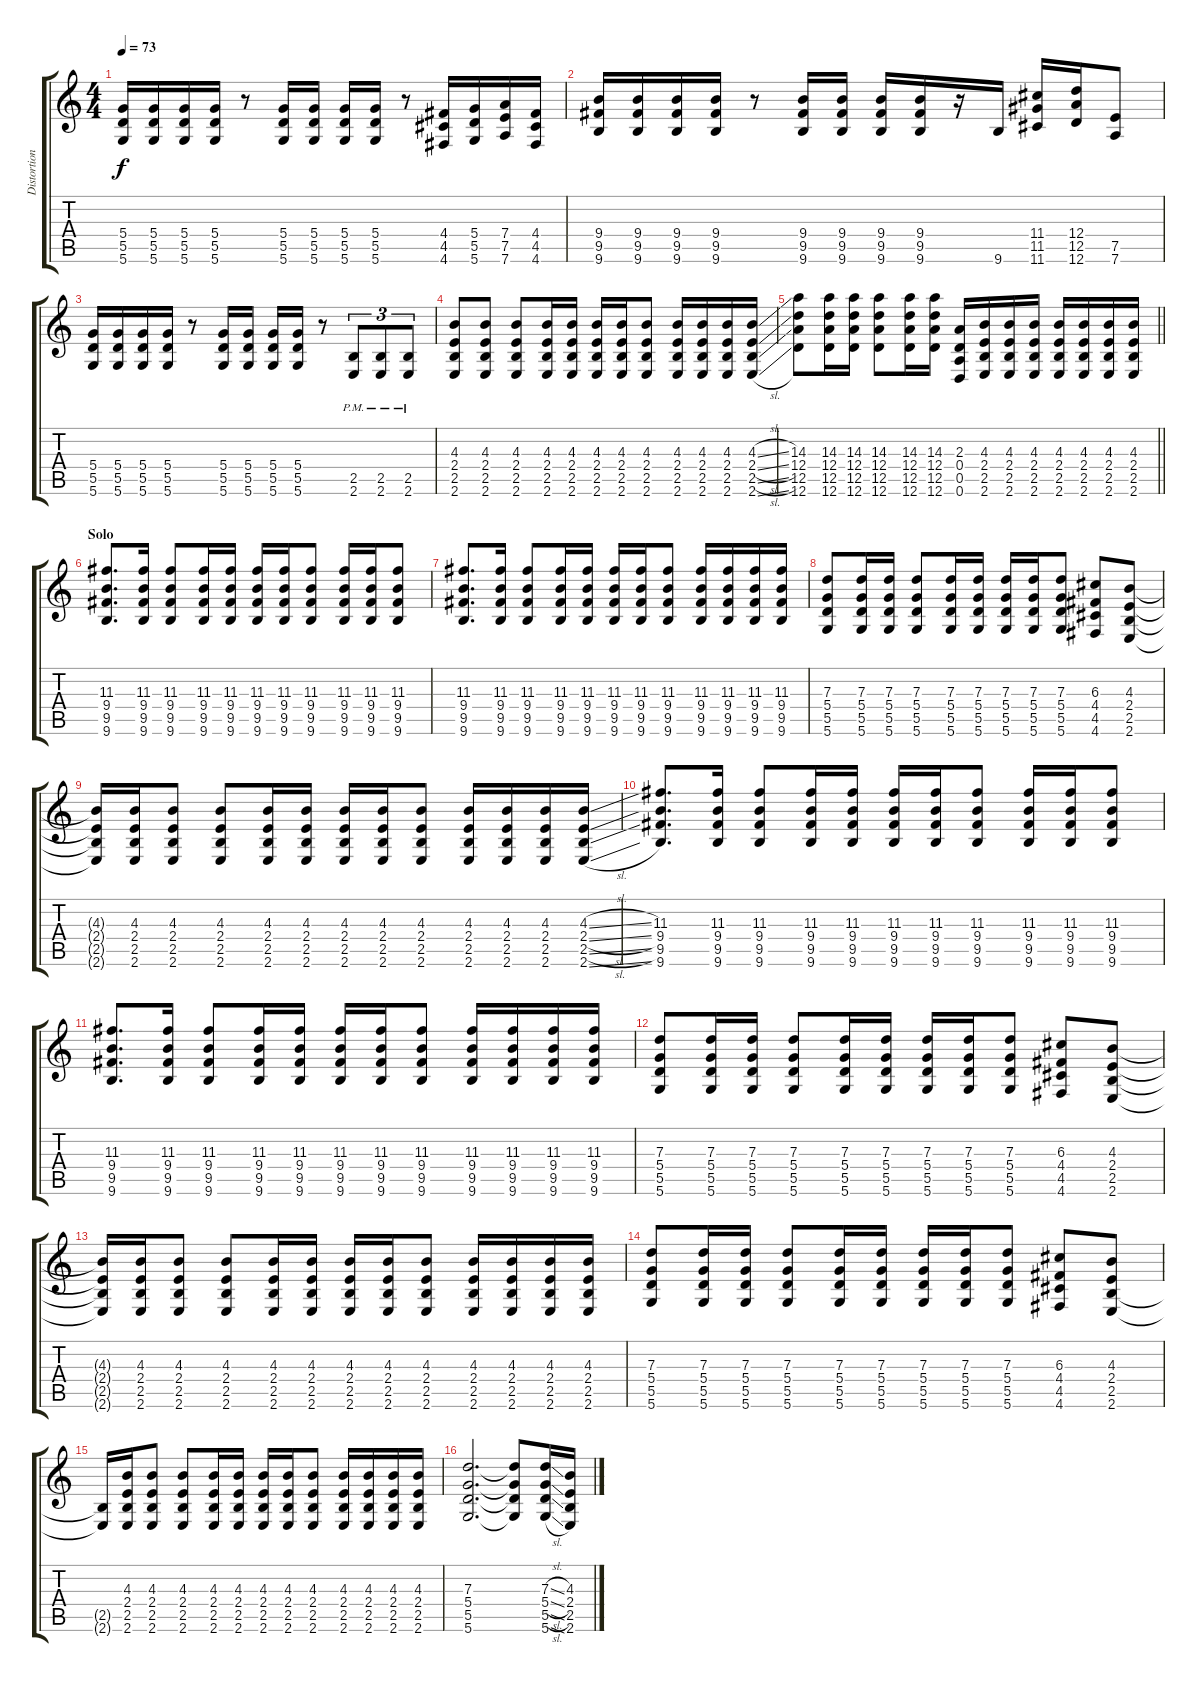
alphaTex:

\track ("Distortion L" "Distortion") {instrument distortionguitar}
\staff {score tabs}
\tuning (E4 B3 G3 D3 A2 D2) {hide}
\ts (4 4)
\tempo 73
\clef g2
\ks c
(5.4 5.5 5.6).16{dy f} (5.4 5.5 5.6).16 (5.4 5.5 5.6).16 (5.4 5.5 5.6).16 r.8 (5.4 5.5 5.6).16 (5.4 5.5 5.6).16 (5.4 5.5 5.6).16 (5.4 5.5 5.6).16 r.8 (4.4 4.5 4.6).16 (5.4 5.5 5.6).16 (7.4 7.5 7.6).16 (4.4 4.5 4.6).16 |
(9.4 9.5 9.6).16 (9.4 9.5 9.6).16 (9.4 9.5 9.6).16 (9.4 9.5 9.6).16 r.8 (9.4 9.5 9.6).16 (9.4 9.5 9.6).16 (9.4 9.5 9.6).16 (9.4 9.5 9.6).16 r.16 9.6.16 (11.4 11.5 11.6).16 (12.4 12.5 12.6).16 (7.5 7.6).8 |
(5.4 5.5 5.6).16 (5.4 5.5 5.6).16 (5.4 5.5 5.6).16 (5.4 5.5 5.6).16 r.8 (5.4 5.5 5.6).16 (5.4 5.5 5.6).16 (5.4 5.5 5.6).16 (5.4 5.5 5.6).16 r.8 (2.5{pm} 2.6{pm}).8{tu (3 2)} (2.5{pm} 2.6{pm}).8{tu (3 2)} (2.5{pm} 2.6{pm}).8{tu (3 2)} |
(4.3 2.4 2.5 2.6).8{volume 10} (4.3 2.4 2.5 2.6).8 (4.3 2.4 2.5 2.6).8 (4.3 2.4 2.5 2.6).16 (4.3 2.4 2.5 2.6).16 (4.3 2.4 2.5 2.6).16 (4.3 2.4 2.5 2.6).16 (4.3 2.4 2.5 2.6).8 (4.3 2.4 2.5 2.6).16 (4.3 2.4 2.5 2.6).16 (4.3 2.4 2.5 2.6).16 (4.3{sl} 2.4{sl} 2.5{sl} 2.6{sl}).16 |
\barLineRight lightlight
(14.3 12.4 12.5 12.6).8 (14.3 12.4 12.5 12.6).16 (14.3 12.4 12.5 12.6).16 (14.3 12.4 12.5 12.6).8 (14.3 12.4 12.5 12.6).16 (14.3 12.4 12.5 12.6).16 (2.3 0.4 0.5 0.6).16 (4.3 2.4 2.5 2.6).16 (4.3 2.4 2.5 2.6).16 (4.3 2.4 2.5 2.6).16 (4.3 2.4 2.5 2.6).16 (4.3 2.4 2.5 2.6).16 (4.3 2.4 2.5 2.6).16 (4.3 2.4 2.5 2.6).16 |
\section ("" "Solo")
(11.3 9.4 9.5 9.6).8{d} (11.3 9.4 9.5 9.6).16 (11.3 9.4 9.5 9.6).8 (11.3 9.4 9.5 9.6).16 (11.3 9.4 9.5 9.6).16 (11.3 9.4 9.5 9.6).16 (11.3 9.4 9.5 9.6).16 (11.3 9.4 9.5 9.6).8 (11.3 9.4 9.5 9.6).16 (11.3 9.4 9.5 9.6).16 (11.3 9.4 9.5 9.6).8 |
(11.3 9.4 9.5 9.6).8{d} (11.3 9.4 9.5 9.6).16 (11.3 9.4 9.5 9.6).8 (11.3 9.4 9.5 9.6).16 (11.3 9.4 9.5 9.6).16 (11.3 9.4 9.5 9.6).16 (11.3 9.4 9.5 9.6).16 (11.3 9.4 9.5 9.6).8 (11.3 9.4 9.5 9.6).16 (11.3 9.4 9.5 9.6).16 (11.3 9.4 9.5 9.6).16 (11.3 9.4 9.5 9.6).16 |
(7.3 5.4 5.5 5.6).8 (7.3 5.4 5.5 5.6).16 (7.3 5.4 5.5 5.6).16 (7.3 5.4 5.5 5.6).8 (7.3 5.4 5.5 5.6).16 (7.3 5.4 5.5 5.6).16 (7.3 5.4 5.5 5.6).16 (7.3 5.4 5.5 5.6).16 (7.3 5.4 5.5 5.6).8 (6.3 4.4 4.5 4.6).8 (4.3 2.4 2.5 2.6).8 |
(4.3{t} 2.4{t} 2.5{t} 2.6{t}).16 (4.3 2.4 2.5 2.6).16 (4.3 2.4 2.5 2.6).8 (4.3 2.4 2.5 2.6).8 (4.3 2.4 2.5 2.6).16 (4.3 2.4 2.5 2.6).16 (4.3 2.4 2.5 2.6).16 (4.3 2.4 2.5 2.6).16 (4.3 2.4 2.5 2.6).8 (4.3 2.4 2.5 2.6).16 (4.3 2.4 2.5 2.6).16 (4.3 2.4 2.5 2.6).16 (4.3{sl} 2.4{sl} 2.5{sl} 2.6{sl}).16 |
(11.3 9.4 9.5 9.6).8{d} (11.3 9.4 9.5 9.6).16 (11.3 9.4 9.5 9.6).8 (11.3 9.4 9.5 9.6).16 (11.3 9.4 9.5 9.6).16 (11.3 9.4 9.5 9.6).16 (11.3 9.4 9.5 9.6).16 (11.3 9.4 9.5 9.6).8 (11.3 9.4 9.5 9.6).16 (11.3 9.4 9.5 9.6).16 (11.3 9.4 9.5 9.6).8 |
(11.3 9.4 9.5 9.6).8{d} (11.3 9.4 9.5 9.6).16 (11.3 9.4 9.5 9.6).8 (11.3 9.4 9.5 9.6).16 (11.3 9.4 9.5 9.6).16 (11.3 9.4 9.5 9.6).16 (11.3 9.4 9.5 9.6).16 (11.3 9.4 9.5 9.6).8 (11.3 9.4 9.5 9.6).16 (11.3 9.4 9.5 9.6).16 (11.3 9.4 9.5 9.6).16 (11.3 9.4 9.5 9.6).16 |
(7.3 5.4 5.5 5.6).8 (7.3 5.4 5.5 5.6).16 (7.3 5.4 5.5 5.6).16 (7.3 5.4 5.5 5.6).8 (7.3 5.4 5.5 5.6).16 (7.3 5.4 5.5 5.6).16 (7.3 5.4 5.5 5.6).16 (7.3 5.4 5.5 5.6).16 (7.3 5.4 5.5 5.6).8 (6.3 4.4 4.5 4.6).8 (4.3 2.4 2.5 2.6).8 |
(4.3{t} 2.4{t} 2.5{t} 2.6{t}).16 (4.3 2.4 2.5 2.6).16 (4.3 2.4 2.5 2.6).8 (4.3 2.4 2.5 2.6).8 (4.3 2.4 2.5 2.6).16 (4.3 2.4 2.5 2.6).16 (4.3 2.4 2.5 2.6).16 (4.3 2.4 2.5 2.6).16 (4.3 2.4 2.5 2.6).8 (4.3 2.4 2.5 2.6).16 (4.3 2.4 2.5 2.6).16 (4.3 2.4 2.5 2.6).16 (4.3 2.4 2.5 2.6).16 |
(7.3 5.4 5.5 5.6).8 (7.3 5.4 5.5 5.6).16 (7.3 5.4 5.5 5.6).16 (7.3 5.4 5.5 5.6).8 (7.3 5.4 5.5 5.6).16 (7.3 5.4 5.5 5.6).16 (7.3 5.4 5.5 5.6).16 (7.3 5.4 5.5 5.6).16 (7.3 5.4 5.5 5.6).8 (6.3 4.4 4.5 4.6).8 (4.3 2.4 2.5 2.6).8 |
(2.5{t} 2.6{t}).16 (4.3 2.4 2.5 2.6).16 (4.3 2.4 2.5 2.6).8 (4.3 2.4 2.5 2.6).8 (4.3 2.4 2.5 2.6).16 (4.3 2.4 2.5 2.6).16 (4.3 2.4 2.5 2.6).16 (4.3 2.4 2.5 2.6).16 (4.3 2.4 2.5 2.6).8 (4.3 2.4 2.5 2.6).16 (4.3 2.4 2.5 2.6).16 (4.3 2.4 2.5 2.6).16 (4.3 2.4 2.5 2.6).16 |
(7.3 5.4 5.5 5.6).2{d volume 5} (7.3{t} 5.4{t} 5.5{t} 5.6{t}).8 (7.3{sl} 5.4{sl} 5.5{sl} 5.6{sl}).16{volume 10} (4.3 2.4 2.5 2.6).16
